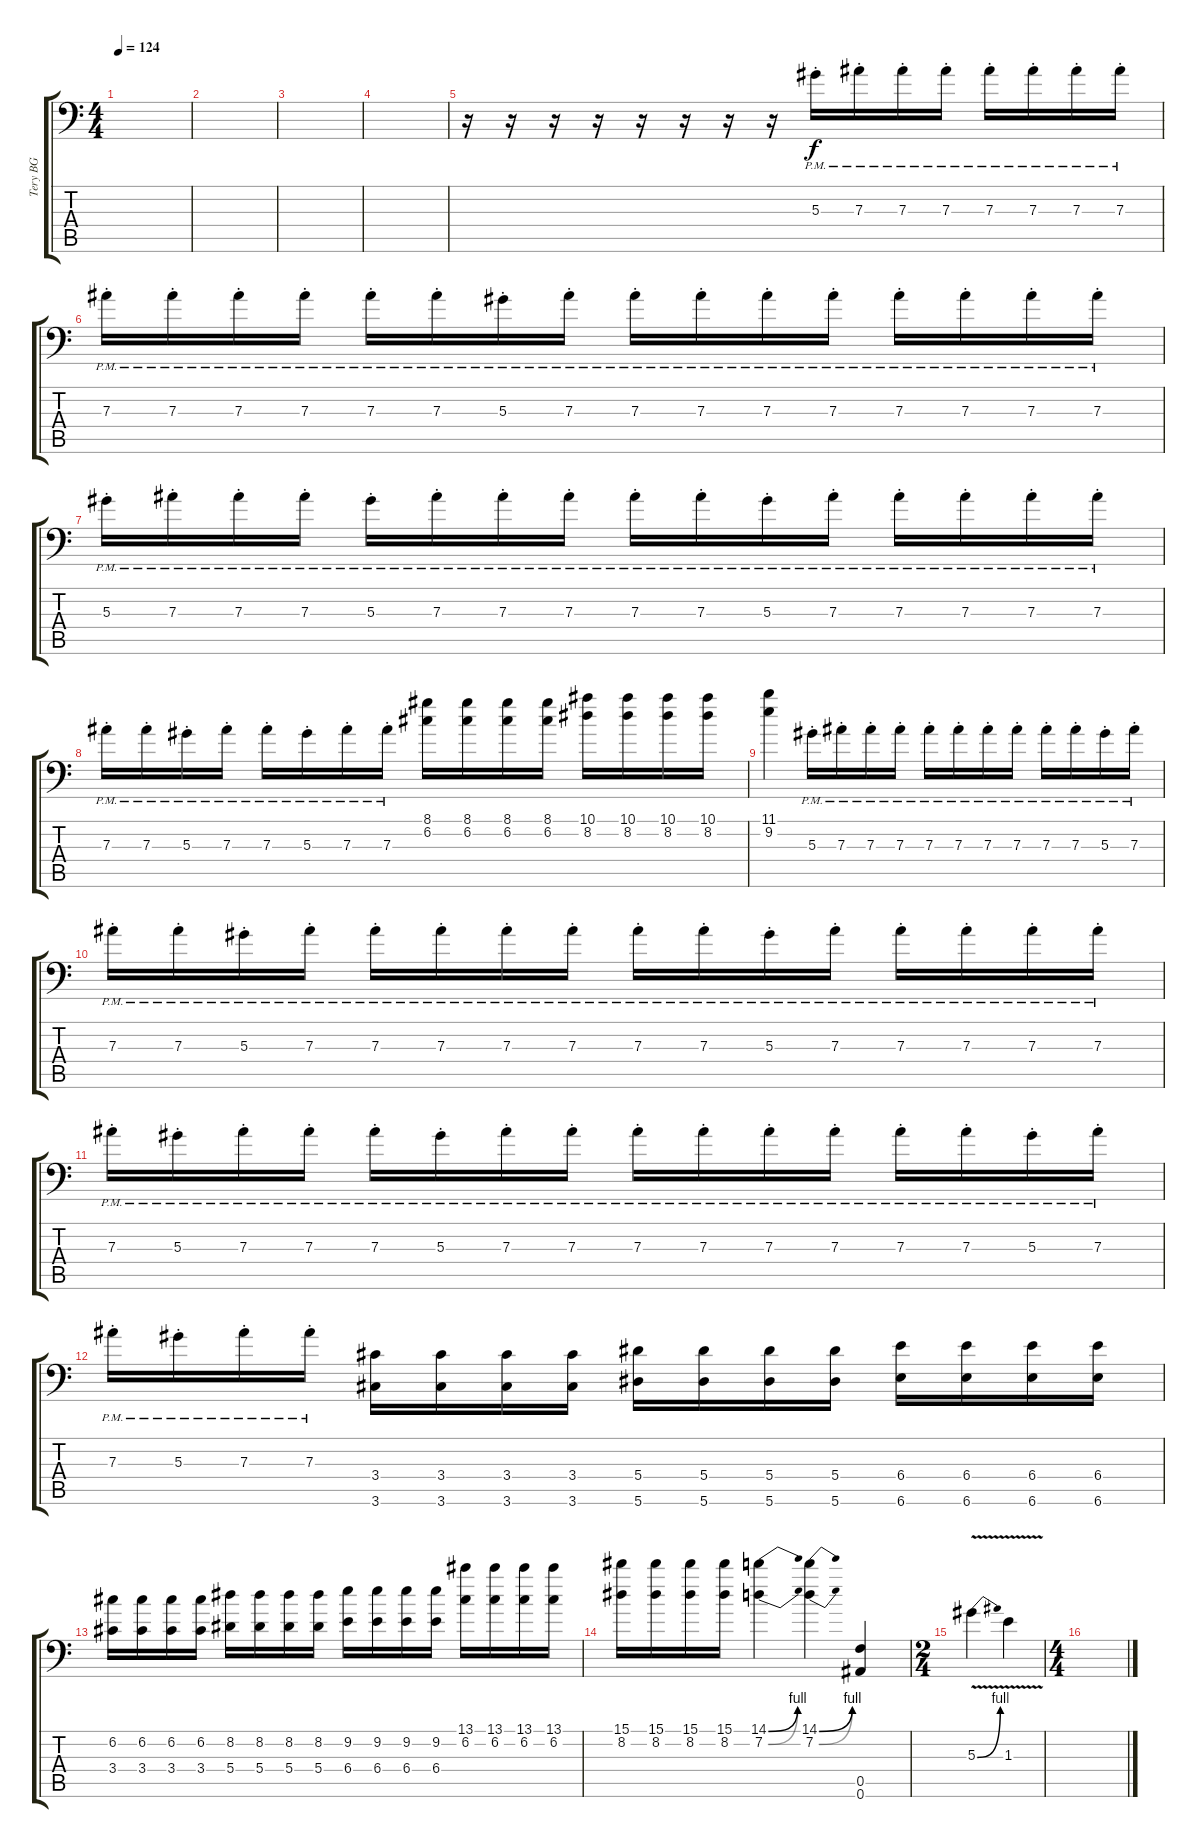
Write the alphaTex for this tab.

\track ("Tery BG" "Tery BG") {instrument overdrivenguitar}
\staff {score tabs}
\tuning (C4 G3 Eb3 Bb2 F2 Bb1) {hide}
\ts (4 4)
\tempo 124
\clef f4
\ks c
|
|
|
|
r.16 r.16 r.16 r.16 r.16 r.16 r.16 r.16 5.3{pm st}.16 7.3{pm st}.16 7.3{pm st}.16 7.3{pm st}.16 7.3{pm st}.16 7.3{pm st}.16 7.3{pm st}.16 7.3{pm st}.16 |
7.3{pm st}.16 7.3{pm st}.16 7.3{pm st}.16 7.3{pm st}.16 7.3{pm st}.16 7.3{pm st}.16 5.3{pm st}.16 7.3{pm st}.16 7.3{pm st}.16 7.3{pm st}.16 7.3{pm st}.16 7.3{pm st}.16 7.3{pm st}.16 7.3{pm st}.16 7.3{pm st}.16 7.3{pm st}.16 |
5.3{pm st}.16 7.3{pm st}.16 7.3{pm st}.16 7.3{pm st}.16 5.3{pm st}.16 7.3{pm st}.16 7.3{pm st}.16 7.3{pm st}.16 7.3{pm st}.16 7.3{pm st}.16 5.3{pm st}.16 7.3{pm st}.16 7.3{pm st}.16 7.3{pm st}.16 7.3{pm st}.16 7.3{pm st}.16 |
7.3{pm st}.16 7.3{pm st}.16 5.3{pm st}.16 7.3{pm st}.16 7.3{pm st}.16 5.3{pm st}.16 7.3{pm st}.16 7.3{pm st}.16 (8.1 6.2).16 (8.1 6.2).16 (8.1 6.2).16 (8.1 6.2).16 (10.1 8.2).16 (10.1 8.2).16 (10.1 8.2).16 (10.1 8.2).16 |
(11.1 9.2).4 5.3{pm st}.16 7.3{pm st}.16 7.3{pm st}.16 7.3{pm st}.16 7.3{pm st}.16 7.3{pm st}.16 7.3{pm st}.16 7.3{pm st}.16 7.3{pm st}.16 7.3{pm st}.16 5.3{pm st}.16 7.3{pm st}.16 |
7.3{pm st}.16 7.3{pm st}.16 5.3{pm st}.16 7.3{pm st}.16 7.3{pm st}.16 7.3{pm st}.16 7.3{pm st}.16 7.3{pm st}.16 7.3{pm st}.16 7.3{pm st}.16 5.3{pm st}.16 7.3{pm st}.16 7.3{pm st}.16 7.3{pm st}.16 7.3{pm st}.16 7.3{pm st}.16 |
7.3{pm st}.16 5.3{pm st}.16 7.3{pm st}.16 7.3{pm st}.16 7.3{pm st}.16 5.3{pm st}.16 7.3{pm st}.16 7.3{pm st}.16 7.3{pm st}.16 7.3{pm st}.16 7.3{pm st}.16 7.3{pm st}.16 7.3{pm st}.16 7.3{pm st}.16 5.3{pm st}.16 7.3{pm st}.16 |
7.3{pm st}.16 5.3{pm st}.16 7.3{pm st}.16 7.3{pm st}.16 (3.4 3.6).16 (3.4 3.6).16 (3.4 3.6).16 (3.4 3.6).16 (5.4 5.6).16 (5.4 5.6).16 (5.4 5.6).16 (5.4 5.6).16 (6.4 6.6).16 (6.4 6.6).16 (6.4 6.6).16 (6.4 6.6).16 |
(6.2 3.4).16 (6.2 3.4).16 (6.2 3.4).16 (6.2 3.4).16 (8.2 5.4).16 (8.2 5.4).16 (8.2 5.4).16 (8.2 5.4).16 (9.2 6.4).16 (9.2 6.4).16 (9.2 6.4).16 (9.2 6.4).16 (13.1 6.2).16 (13.1 6.2).16 (13.1 6.2).16 (13.1 6.2).16 |
(15.1 8.2).16 (15.1 8.2).16 (15.1 8.2).16 (15.1 8.2).16 (14.1{be (bend 0 0 60 4)} 7.2{be (bend 0 0 60 4)}).4 (14.1{be (bend 0 0 60 4)} 7.2{be (bend 0 0 60 4)}).4 (0.5 0.6).4 |
\ts (2 4)
5.3{be (bend 0 0 60 4) v}.4 1.3{v}.4 |
\ts (4 4)
